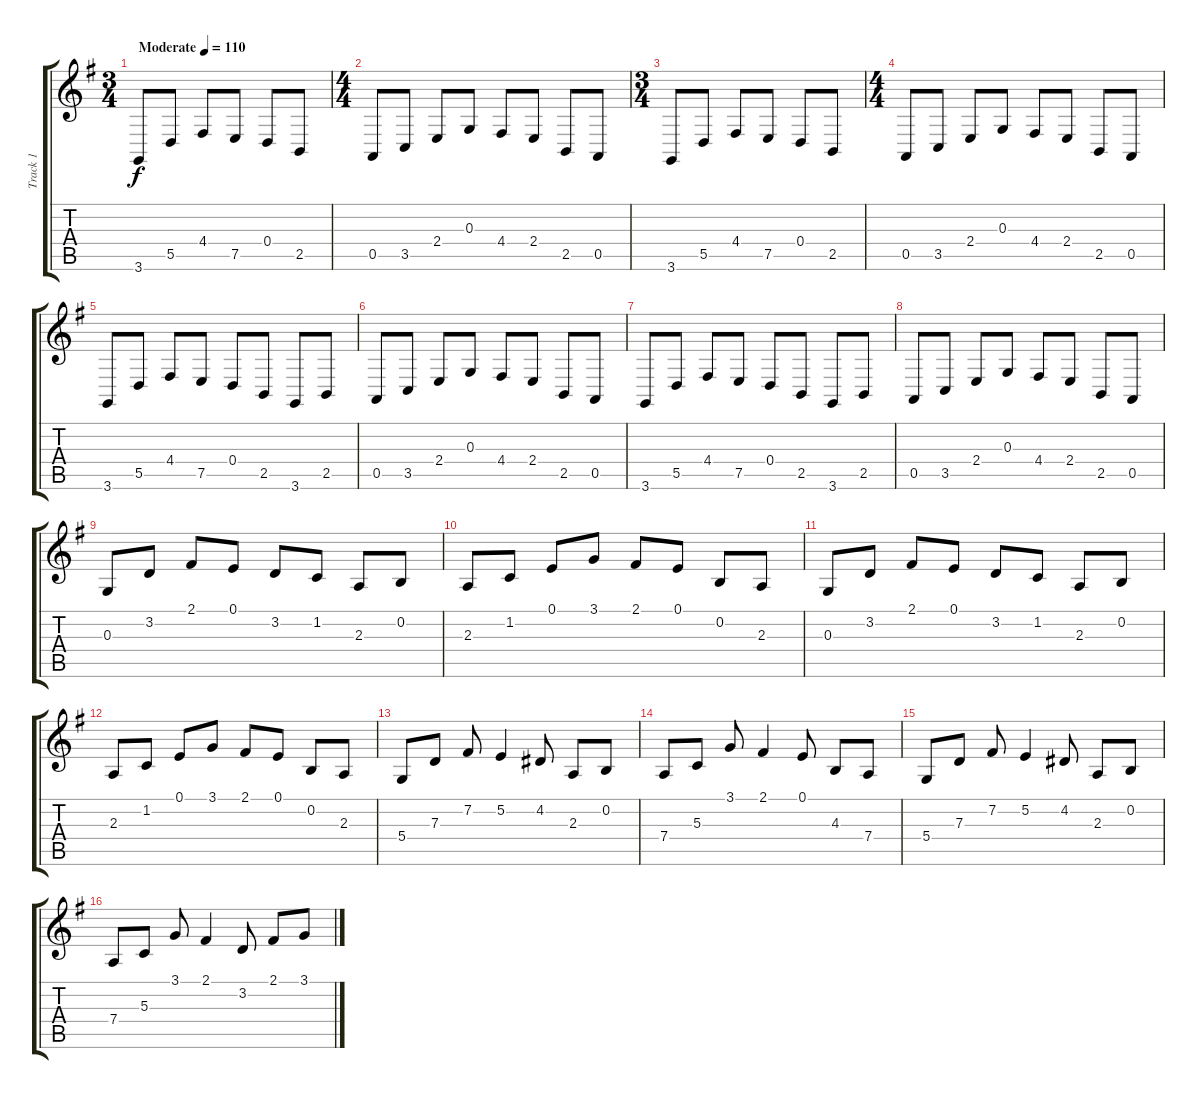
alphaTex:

\track ("Track 1" "Track 1") {mute instrument lead2sawtooth}
\staff {score tabs}
\tuning (E4 B3 G3 D3 A2 E2) {hide}
\ts (3 4)
\tempo (110 "Moderate")
\clef g2
\ks g
3.6.8{dy f instrument lead2sawtooth} 5.5.8 4.4.8 7.5.8 0.4.8 2.5.8 |
\ts (4 4)
0.5.8 3.5.8 2.4.8 0.3.8 4.4.8 2.4.8 2.5.8 0.5.8 |
\ts (3 4)
3.6.8 5.5.8 4.4.8 7.5.8 0.4.8 2.5.8 |
\ts (4 4)
0.5.8 3.5.8 2.4.8 0.3.8 4.4.8 2.4.8 2.5.8 0.5.8 |
3.6.8 5.5.8 4.4.8 7.5.8 0.4.8 2.5.8 3.6.8 2.5.8 |
0.5.8 3.5.8 2.4.8 0.3.8 4.4.8 2.4.8 2.5.8 0.5.8 |
3.6.8 5.5.8 4.4.8 7.5.8 0.4.8 2.5.8 3.6.8 2.5.8 |
0.5.8 3.5.8 2.4.8 0.3.8 4.4.8 2.4.8 2.5.8 0.5.8 |
0.3.8 3.2.8 2.1.8 0.1.8 3.2.8 1.2.8 2.3.8 0.2.8 |
2.3.8 1.2.8 0.1.8 3.1.8 2.1.8 0.1.8 0.2.8 2.3.8 |
0.3.8 3.2.8 2.1.8 0.1.8 3.2.8 1.2.8 2.3.8 0.2.8 |
2.3.8 1.2.8 0.1.8 3.1.8 2.1.8 0.1.8 0.2.8 2.3.8 |
5.4.8 7.3.8 7.2.8 5.2.4 4.2.8 2.3.8 0.2.8 |
7.4.8 5.3.8 3.1.8 2.1.4 0.1.8 4.3.8 7.4.8 |
5.4.8 7.3.8 7.2.8 5.2.4 4.2.8 2.3.8 0.2.8 |
7.4.8 5.3.8 3.1.8 2.1.4 3.2.8 2.1.8 3.1.8
